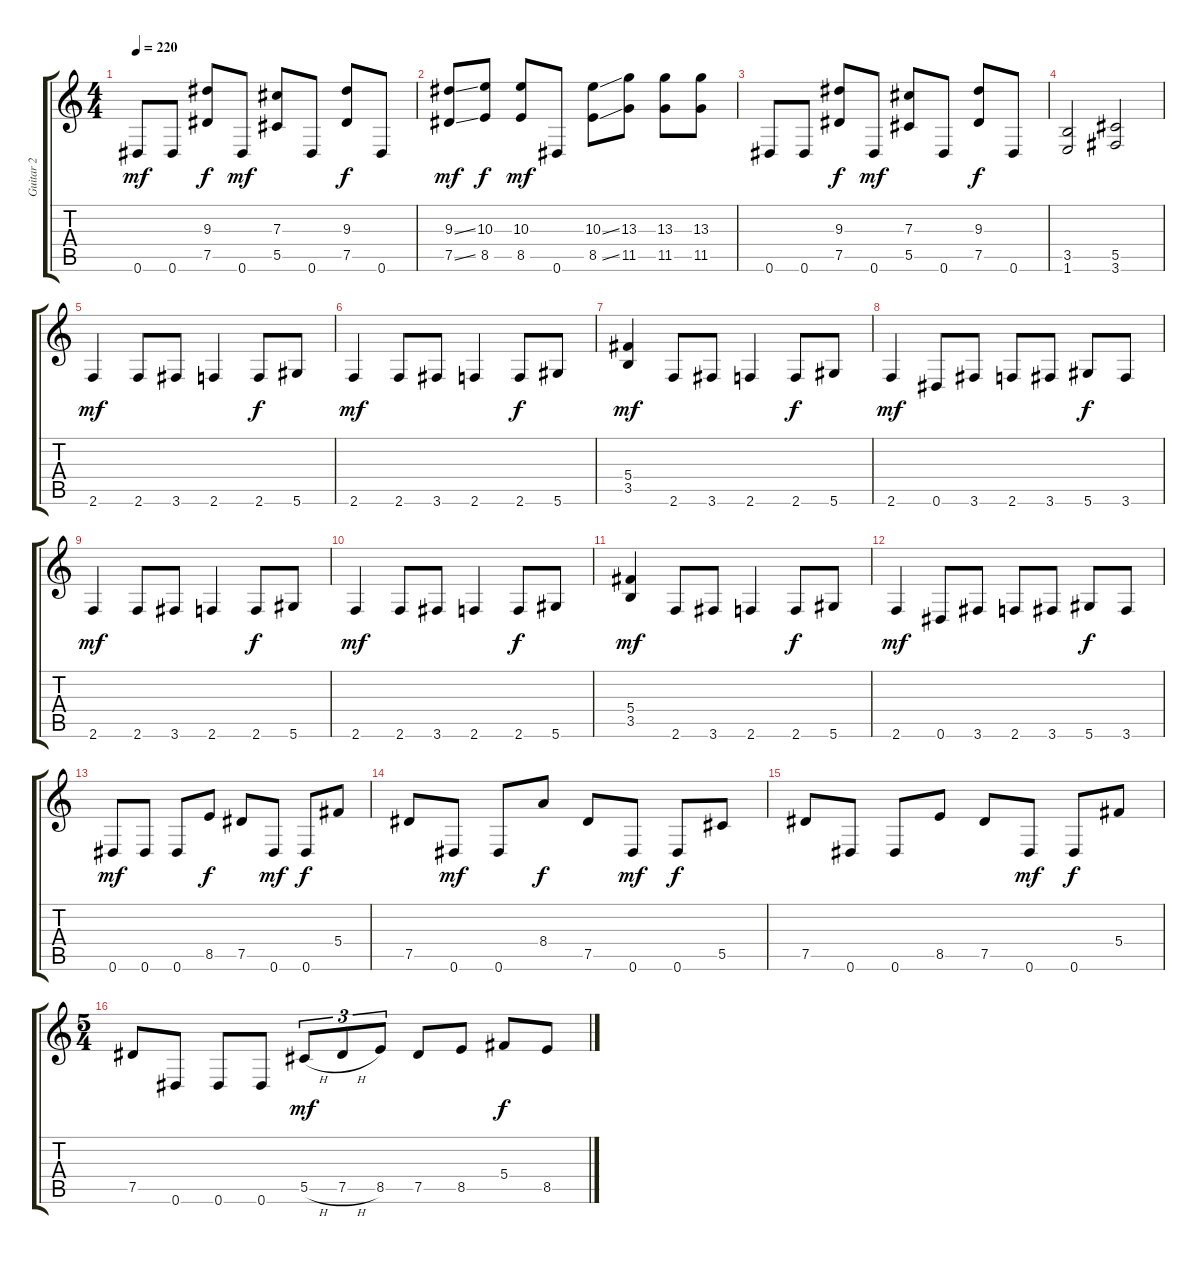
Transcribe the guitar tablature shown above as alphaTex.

\track ("Guitar 2" "Guitar 2") {instrument distortionguitar}
\staff {score tabs}
\tuning (Eb4 Bb3 Gb3 Db3 Ab2 Eb2) {hide}
\ts (4 4)
\tempo 220
\clef g2
\ks c
0.6.8{dy mf} 0.6.8 (9.3 7.5).8{dy f} 0.6.8{dy mf} (7.3 5.5).8 0.6.8 (9.3 7.5).8{dy f} 0.6.8 |
(9.3{ss} 7.5{ss}).8{dy mf} (10.3 8.5).8{dy f} (10.3 8.5).8{dy mf} 0.6.8 (10.3{ss} 8.5{ss}).8 (13.3 11.5).8 (13.3 11.5).8 (13.3 11.5).8 |
0.6.8 0.6.8 (9.3 7.5).8{dy f} 0.6.8{dy mf} (7.3 5.5).8 0.6.8 (9.3 7.5).8{dy f} 0.6.8 |
(3.5 1.6).2 (5.5 3.6).2 |
2.6.4{dy mf} 2.6.8 3.6.8 2.6.4 2.6.8{dy f} 5.6.8 |
2.6.4{dy mf} 2.6.8 3.6.8 2.6.4 2.6.8{dy f} 5.6.8 |
(5.4 3.5).4{dy mf} 2.6.8 3.6.8 2.6.4 2.6.8{dy f} 5.6.8 |
2.6.4{dy mf} 0.6.8 3.6.8 2.6.8 3.6.8 5.6.8{dy f} 3.6.8 |
2.6.4{dy mf} 2.6.8 3.6.8 2.6.4 2.6.8{dy f} 5.6.8 |
2.6.4{dy mf} 2.6.8 3.6.8 2.6.4 2.6.8{dy f} 5.6.8 |
(5.4 3.5).4{dy mf} 2.6.8 3.6.8 2.6.4 2.6.8{dy f} 5.6.8 |
2.6.4{dy mf} 0.6.8 3.6.8 2.6.8 3.6.8 5.6.8{dy f} 3.6.8 |
0.6.8{dy mf} 0.6.8 0.6.8 8.5.8{dy f} 7.5.8 0.6.8{dy mf} 0.6.8{dy f} 5.4.8 |
7.5.8 0.6.8{dy mf} 0.6.8 8.4.8{dy f} 7.5.8 0.6.8{dy mf} 0.6.8{dy f} 5.5.8 |
7.5.8 0.6.8 0.6.8 8.5.8 7.5.8 0.6.8{dy mf} 0.6.8{dy f} 5.4.8 |
\ts (5 4)
7.5.8 0.6.8 0.6.8 0.6.8 5.5{h}.8{tu (3 2) dy mf} 7.5{h}.8{tu (3 2)} 8.5.8{tu (3 2)} 7.5.8 8.5.8 5.4.8{dy f} 8.5.8
